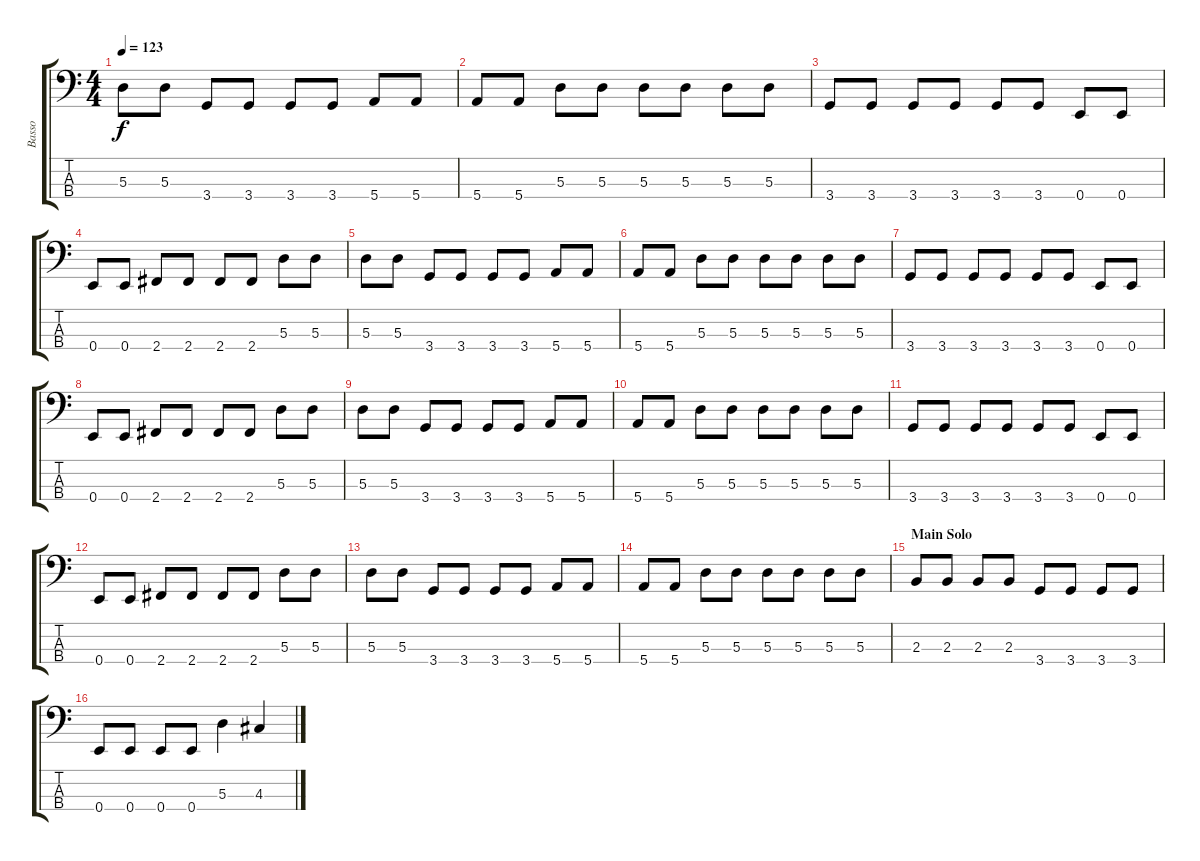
\track ("Basso" "Basso") {instrument electricbassfinger}
\staff {score tabs}
\tuning (G2 D2 A1 E1) {hide}
\ts (4 4)
\tempo 123
\clef f4
\ks c
5.3.8{dy f} 5.3.8 3.4.8 3.4.8 3.4.8 3.4.8 5.4.8 5.4.8 |
5.4.8 5.4.8 5.3.8 5.3.8 5.3.8 5.3.8 5.3.8 5.3.8 |
3.4.8 3.4.8 3.4.8 3.4.8 3.4.8 3.4.8 0.4.8 0.4.8 |
0.4.8 0.4.8 2.4.8 2.4.8 2.4.8 2.4.8 5.3.8 5.3.8 |
5.3.8 5.3.8 3.4.8 3.4.8 3.4.8 3.4.8 5.4.8 5.4.8 |
5.4.8 5.4.8 5.3.8 5.3.8 5.3.8 5.3.8 5.3.8 5.3.8 |
3.4.8 3.4.8 3.4.8 3.4.8 3.4.8 3.4.8 0.4.8 0.4.8 |
0.4.8 0.4.8 2.4.8 2.4.8 2.4.8 2.4.8 5.3.8 5.3.8 |
5.3.8 5.3.8 3.4.8 3.4.8 3.4.8 3.4.8 5.4.8 5.4.8 |
5.4.8 5.4.8 5.3.8 5.3.8 5.3.8 5.3.8 5.3.8 5.3.8 |
3.4.8 3.4.8 3.4.8 3.4.8 3.4.8 3.4.8 0.4.8 0.4.8 |
0.4.8 0.4.8 2.4.8 2.4.8 2.4.8 2.4.8 5.3.8 5.3.8 |
5.3.8 5.3.8 3.4.8 3.4.8 3.4.8 3.4.8 5.4.8 5.4.8 |
5.4.8 5.4.8 5.3.8 5.3.8 5.3.8 5.3.8 5.3.8 5.3.8 |
\section ("" "Main Solo")
2.3.8 2.3.8 2.3.8 2.3.8 3.4.8 3.4.8 3.4.8 3.4.8 |
0.4.8 0.4.8 0.4.8 0.4.8 5.3.4 4.3.4
